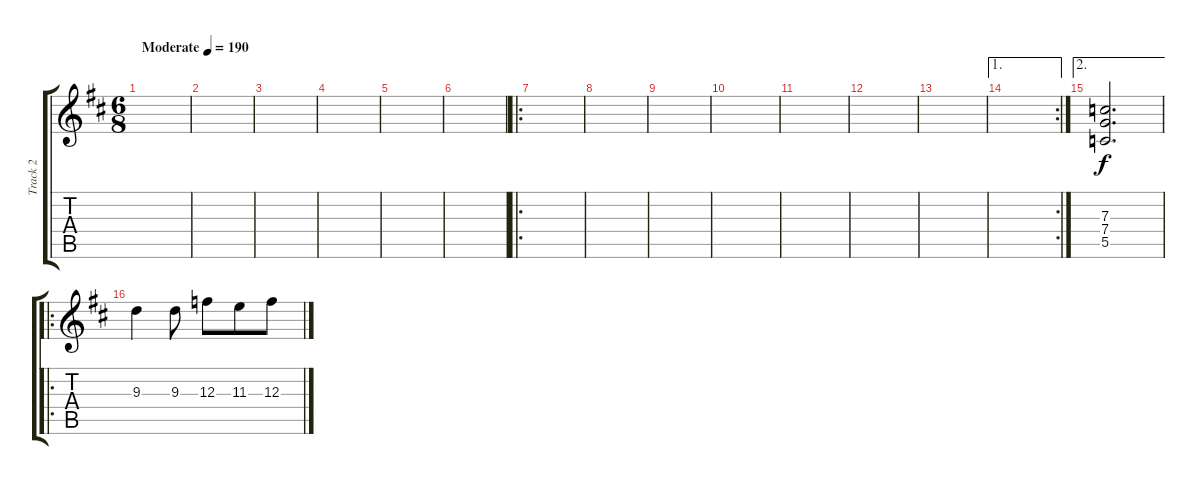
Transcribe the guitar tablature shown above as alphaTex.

\track ("Track 2" "Track 2") {instrument distortionguitar}
\staff {score tabs}
\tuning (D4 A3 F3 C3 G2 D2) {hide}
\ts (6 8)
\tempo (190 "Moderate")
\clef g2
\ks d
|
|
|
|
|
|
\ro
|
|
|
|
|
|
|
\ae 1
\rc 2
|
\ae 2
(7.3 7.4 5.5).2{d} |
\ro
9.3.4 9.3.8 12.3.8 11.3.8 12.3.8
